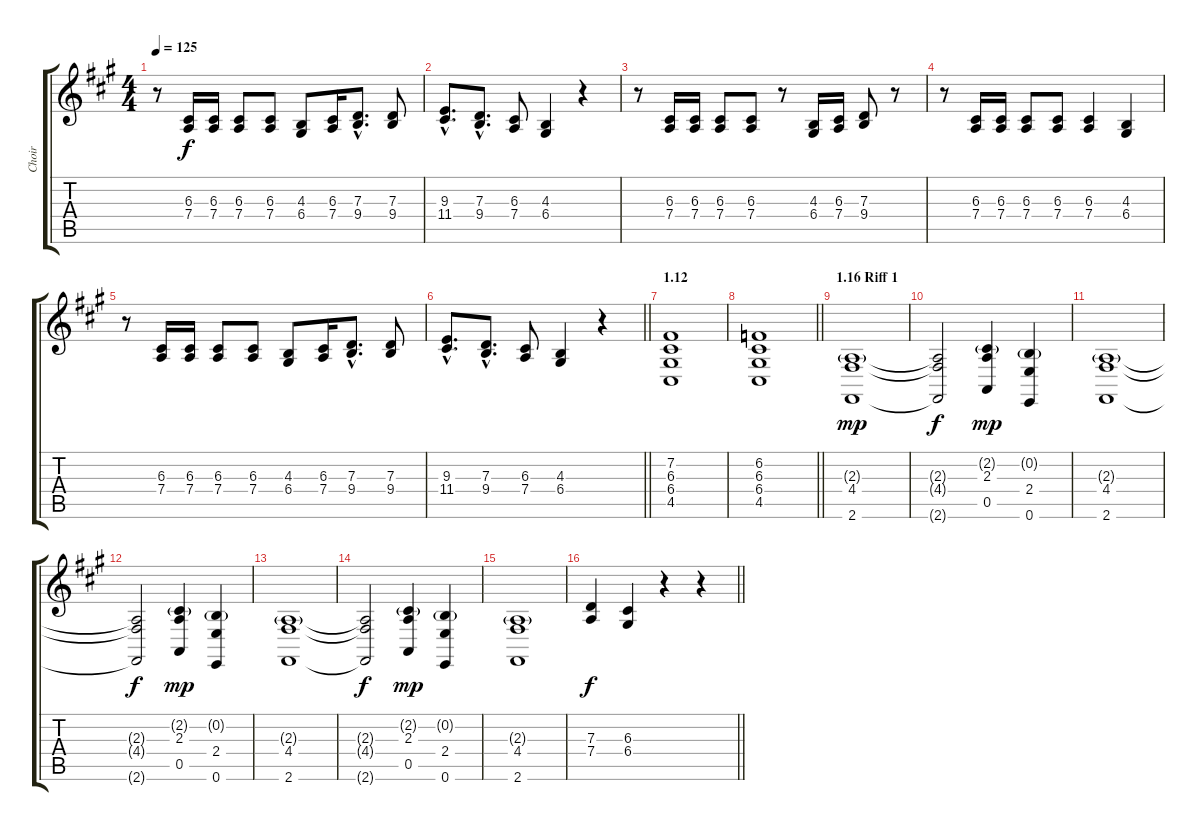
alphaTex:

\track ("Choir" "Choir") {instrument choiraahs}
\staff {score tabs}
\tuning (E4 B3 G3 D3 A2 E2) {hide}
\ts (4 4)
\tempo 125
\clef g2
\ks f#minor
r.8{dy f} (6.3 7.4).16 (6.3 7.4).16 (6.3 7.4).8 (6.3 7.4).8 (4.3 6.4).8 (6.3 7.4).16 (7.3{hac} 9.4{hac}).8{d} (7.3 9.4).8 |
(9.3{hac} 11.4{hac}).8{d} (7.3{hac} 9.4{hac}).8{d} (6.3 7.4).8 (4.3 6.4).4 r.4 |
r.8 (6.3 7.4).16 (6.3 7.4).16 (6.3 7.4).8 (6.3 7.4).8 r.8 (4.3 6.4).16 (6.3 7.4).16 (7.3 9.4).8 r.8 |
r.8 (6.3 7.4).16 (6.3 7.4).16 (6.3 7.4).8 (6.3 7.4).8 (6.3 7.4).4 (4.3 6.4).4 |
r.8 (6.3 7.4).16 (6.3 7.4).16 (6.3 7.4).8 (6.3 7.4).8 (4.3 6.4).8 (6.3 7.4).16 (7.3{hac} 9.4{hac}).8{d} (7.3 9.4).8 |
\barLineRight lightlight
(9.3{hac} 11.4{hac}).8{d} (7.3{hac} 9.4{hac}).8{d} (6.3 7.4).8 (4.3 6.4).4 r.4 |
\section ("" "1.12")
(7.2 6.3 6.4 4.5).1 |
\barLineRight lightlight
(6.2 6.3 6.4 4.5).1 |
\section ("" "1.16 Riff 1")
(2.3{g} 4.4 2.6).1{dy mp} |
(2.3{t} 4.4{t} 2.6{t}).2{dy f} (2.2{g} 2.3 0.5).4{dy mp} (0.2{g} 2.4 0.6).4 |
(2.3{g} 4.4 2.6).1 |
(2.3{t} 4.4{t} 2.6{t}).2{dy f} (2.2{g} 2.3 0.5).4{dy mp} (0.2{g} 2.4 0.6).4 |
(2.3{g} 4.4 2.6).1 |
(2.3{t} 4.4{t} 2.6{t}).2{dy f} (2.2{g} 2.3 0.5).4{dy mp} (0.2{g} 2.4 0.6).4 |
(2.3{g} 4.4 2.6).1 |
\barLineRight lightlight
(7.3 7.4).4{dy f} (6.3 6.4).4 r.4 r.4
